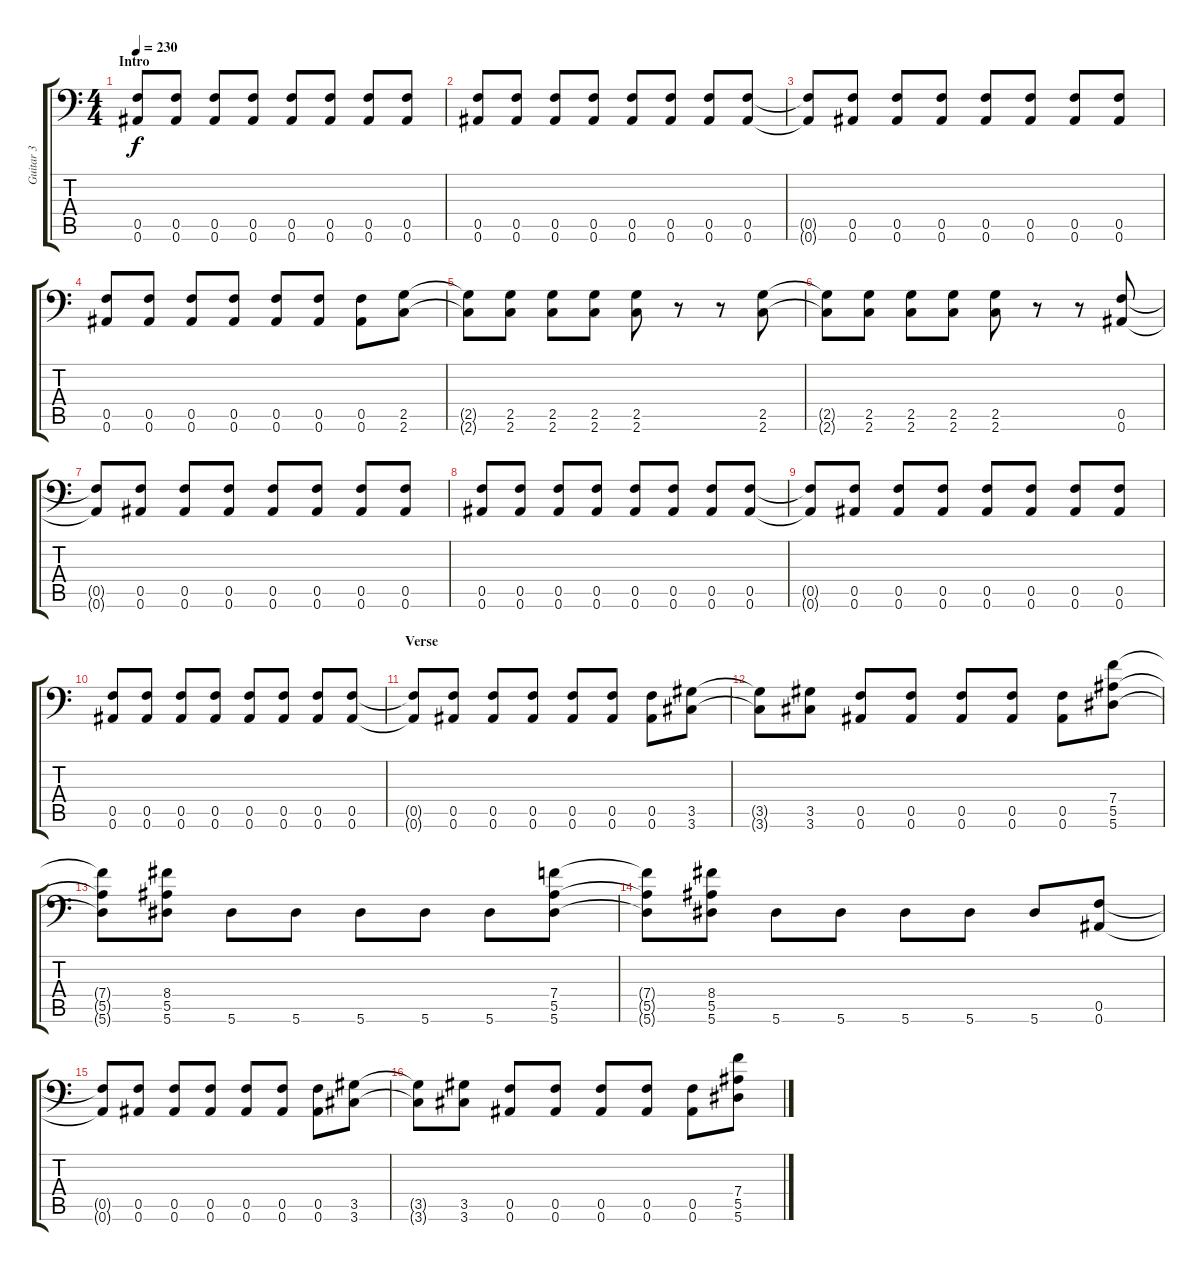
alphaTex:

\track ("Guitar 3" "Guitar 3") {instrument distortionguitar}
\staff {score tabs}
\tuning (C4 G3 Eb3 Bb2 F2 Bb1) {hide}
\ts (4 4)
\section ("" "Intro")
\tempo 230
\clef f4
\ks c
(0.5 0.6).8{dy f instrument distortionguitar} (0.5 0.6).8 (0.5 0.6).8 (0.5 0.6).8 (0.5 0.6).8 (0.5 0.6).8 (0.5 0.6).8 (0.5 0.6).8 |
(0.5 0.6).8 (0.5 0.6).8 (0.5 0.6).8 (0.5 0.6).8 (0.5 0.6).8 (0.5 0.6).8 (0.5 0.6).8 (0.5 0.6).8 |
(0.5{t} 0.6{t}).8 (0.5 0.6).8 (0.5 0.6).8 (0.5 0.6).8 (0.5 0.6).8 (0.5 0.6).8 (0.5 0.6).8 (0.5 0.6).8 |
(0.5 0.6).8 (0.5 0.6).8 (0.5 0.6).8 (0.5 0.6).8 (0.5 0.6).8 (0.5 0.6).8 (0.5 0.6).8 (2.5 2.6).8 |
(2.5{t} 2.6{t}).8 (2.5 2.6).8 (2.5 2.6).8 (2.5 2.6).8 (2.5 2.6).8 r.8 r.8 (2.5 2.6).8 |
(2.5{t} 2.6{t}).8 (2.5 2.6).8 (2.5 2.6).8 (2.5 2.6).8 (2.5 2.6).8 r.8 r.8 (0.5 0.6).8 |
(0.5{t} 0.6{t}).8 (0.5 0.6).8 (0.5 0.6).8 (0.5 0.6).8 (0.5 0.6).8 (0.5 0.6).8 (0.5 0.6).8 (0.5 0.6).8 |
(0.5 0.6).8 (0.5 0.6).8 (0.5 0.6).8 (0.5 0.6).8 (0.5 0.6).8 (0.5 0.6).8 (0.5 0.6).8 (0.5 0.6).8 |
(0.5{t} 0.6{t}).8 (0.5 0.6).8 (0.5 0.6).8 (0.5 0.6).8 (0.5 0.6).8 (0.5 0.6).8 (0.5 0.6).8 (0.5 0.6).8 |
(0.5 0.6).8 (0.5 0.6).8 (0.5 0.6).8 (0.5 0.6).8 (0.5 0.6).8 (0.5 0.6).8 (0.5 0.6).8 (0.5 0.6).8 |
\section ("" "Verse")
(0.5{t} 0.6{t}).8 (0.5 0.6).8 (0.5 0.6).8 (0.5 0.6).8 (0.5 0.6).8 (0.5 0.6).8 (0.5 0.6).8 (3.5 3.6).8 |
(3.5{t} 3.6{t}).8 (3.5 3.6).8 (0.5 0.6).8 (0.5 0.6).8 (0.5 0.6).8 (0.5 0.6).8 (0.5 0.6).8 (7.4 5.5 5.6).8 |
(7.4{t} 5.5{t} 5.6{t}).8 (8.4 5.5 5.6).8 5.6.8 5.6.8 5.6.8 5.6.8 5.6.8 (7.4 5.5 5.6).8 |
(7.4{t} 5.5{t} 5.6{t}).8 (8.4 5.5 5.6).8 5.6.8 5.6.8 5.6.8 5.6.8 5.6.8 (0.5 0.6).8 |
(0.5{t} 0.6{t}).8 (0.5 0.6).8 (0.5 0.6).8 (0.5 0.6).8 (0.5 0.6).8 (0.5 0.6).8 (0.5 0.6).8 (3.5 3.6).8 |
(3.5{t} 3.6{t}).8 (3.5 3.6).8 (0.5 0.6).8 (0.5 0.6).8 (0.5 0.6).8 (0.5 0.6).8 (0.5 0.6).8 (7.4 5.5 5.6).8
